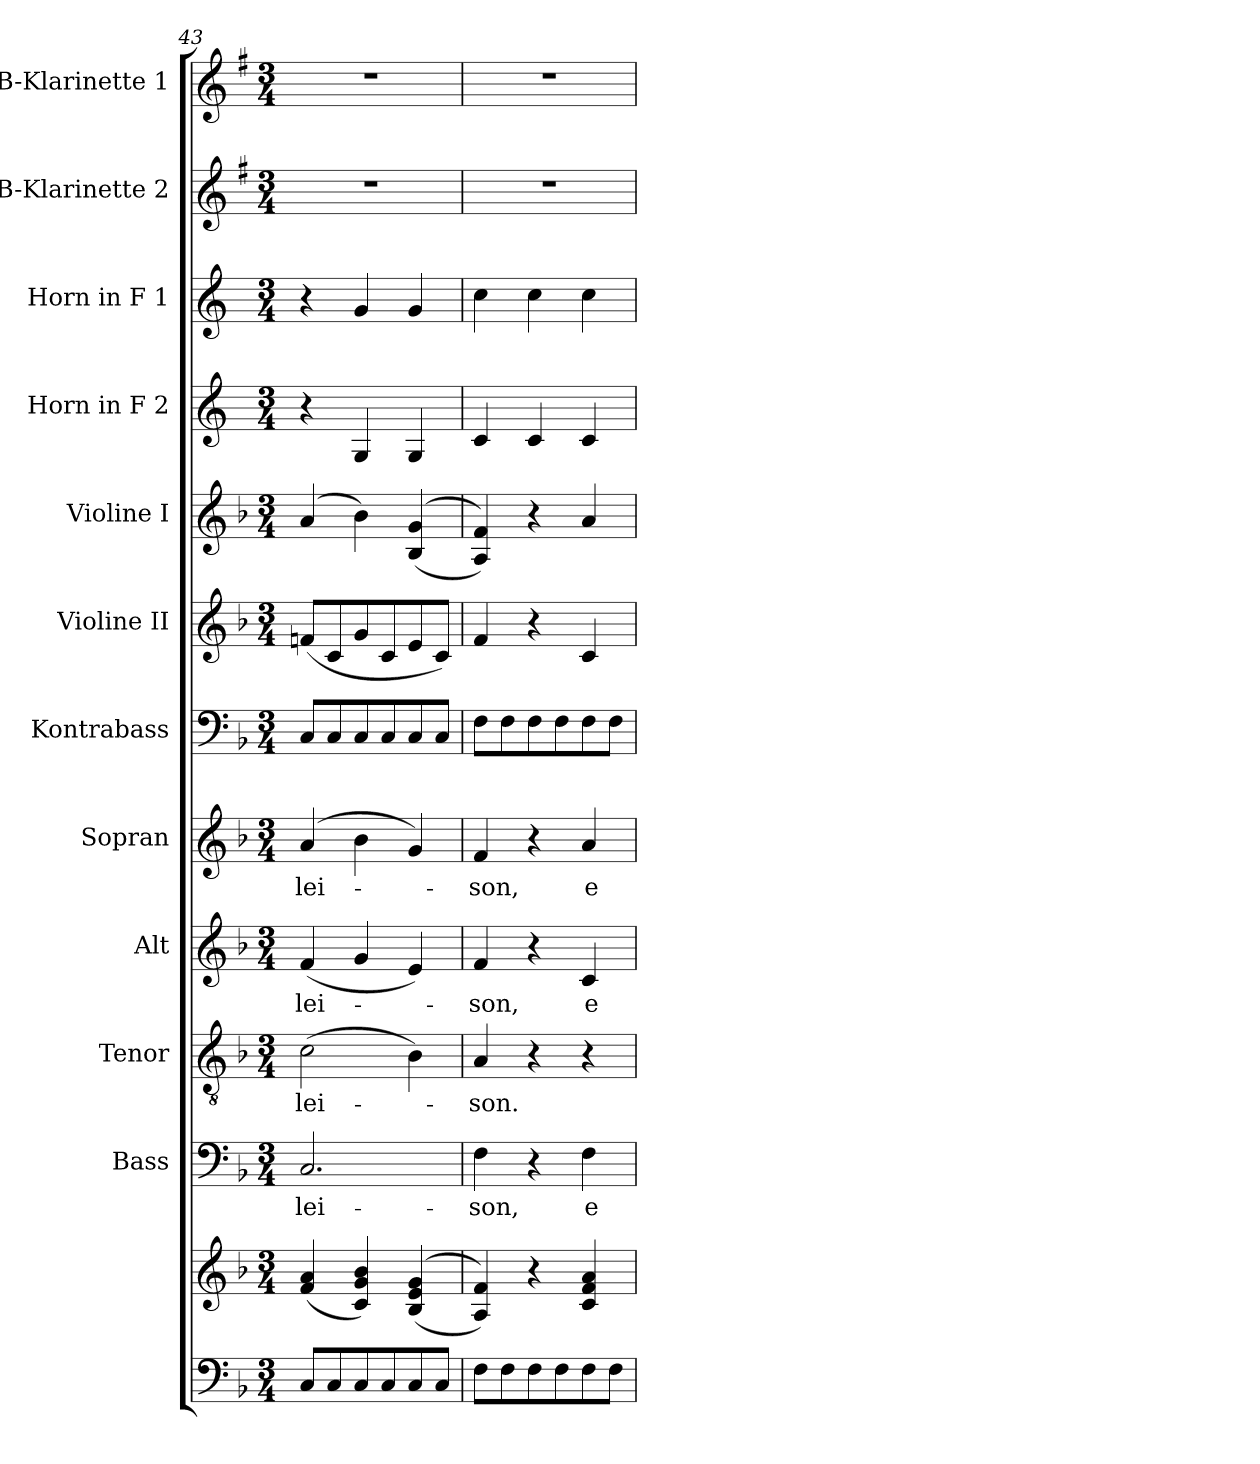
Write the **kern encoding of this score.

**kern	**kern	**kern	**text	**kern	**text	**kern	**text	**kern	**text	**kern	**kern	**kern	**kern	**kern	**kern	**kern
*part12	*part12	*part11	*part11	*part10	*part10	*part9	*part9	*part8	*part8	*part7	*part6	*part5	*part4	*part3	*part2	*part1
*staff13	*staff12	*staff11	*staff11	*staff10	*staff10	*staff9	*staff9	*staff8	*staff8	*staff7	*staff6	*staff5	*staff4	*staff3	*staff2	*staff1
*	*	*I"Bass	*	*I"Tenor	*	*I"Alt	*	*I"Sopran	*	*I"Kontrabass	*I"Violine II	*I"Violine I	*I"Horn in F 2	*I"Horn in F 1	*I"B-Klarinette 2	*I"B-Klarinette 1
*	*	*I'B.	*	*I'T.	*	*I'A.	*	*I'S.	*	*I'Kb.	*I'Vl. II	*I'Vl. I	*	*	*I'B Kl. 2	*I'B Kl. 1
!!LO:PB:g=z
*clefF4	*clefG2	*clefF4	*	*clefGv2	*	*clefG2	*	*clefG2	*	*clefF4	*clefG2	*clefG2	*clefG2	*clefG2	*clefG2	*clefG2
*	*	*	*	*	*	*	*	*	*	*ITrd7c12	*	*	*ITrd4c7	*ITrd4c7	*ITrd1c2	*ITrd1c2
*k[b-]	*k[b-]	*k[b-]	*	*k[b-]	*	*k[b-]	*	*k[b-]	*	*k[b-]	*k[b-]	*k[b-]	*k[b-]	*k[b-]	*k[b-]	*k[b-]
*F:	*F:	*F:	*	*F:	*	*F:	*	*F:	*	*F:	*F:	*F:	*F:	*F:	*F:	*F:
*M3/4	*M3/4	*M3/4	*	*M3/4	*	*M3/4	*	*M3/4	*	*M3/4	*M3/4	*M3/4	*M3/4	*M3/4	*M3/4	*M3/4
=43	=43	=43	=43	=43	=43	=43	=43	=43	=43	=43	=43	=43	=43	=43	=43	=43
!	!	!	!LO:LY:b	!	!LO:LY:b	!	!LO:LY:b	!	!LO:LY:b	!	!	!	!	!	!	!
8C/L	(<4f/ 4a/	2.C/	-lei-	(>2c\	-lei-	(<4f/	-lei-	(4a/	-lei-	8CC/L	(<8fn/L	(4a/	4r	4r	2.r	2.r
8C/	.	.	.	.	.	.	.	.	.	8CC/	8c/	.	.	.	.	.
8C/	4c/ 4g/ 4b-/)	.	.	.	.	4g/	.	4b-\	.	8CC/	8g/	4b-\)	4C/	4c/	.	.
8C/	.	.	.	.	.	.	.	.	.	8CC/	8c/	.	.	.	.	.
8C/	((<4B-/ 4e/ 4g/	.	.	4B-\)	.	4e/)	.	4g/)	.	8CC/	8e/	((<4B-/ 4g/	4C/	4c/	.	.
8C/J	.	.	.	.	.	.	.	.	.	8CC/J	8c/J)	.	.	.	.	.
=44	=44	=44	=44	=44	=44	=44	=44	=44	=44	=44	=44	=44	=44	=44	=44	=44
!	!	!	!LO:LY:b	!	!LO:LY:b	!	!LO:LY:b	!	!LO:LY:b	!	!	!	!	!	!	!
8F\L	4A/ 4f/))	4F\	-son,	4A/	-son.	4f/	-son,	4f/	-son,	8FF\L	4f/	4A/ 4f/))	4F/	4f\	2.r	2.r
8F\	.	.	.	.	.	.	.	.	.	8FF\	.	.	.	.	.	.
8F\	4r	4r	.	4r	.	4r	.	4r	.	8FF\	4r	4r	4F/	4f\	.	.
8F\	.	.	.	.	.	.	.	.	.	8FF\	.	.	.	.	.	.
!	!	!	!LO:LY:b	!	!	!	!LO:LY:b	!	!LO:LY:b	!	!	!	!	!	!	!
8F\	4c/ 4f/ 4a/	4F\	e-	4r	.	4c/	e-	4a/	e-	8FF\	4c/	4a/	4F/	4f\	.	.
8F\J	.	.	.	.	.	.	.	.	.	8FF\J	.	.	.	.	.	.
=	=	=	=	=	=	=	=	=	=	=	=	=	=	=	=	=
*-	*-	*-	*-	*-	*-	*-	*-	*-	*-	*-	*-	*-	*-	*-	*-	*-
